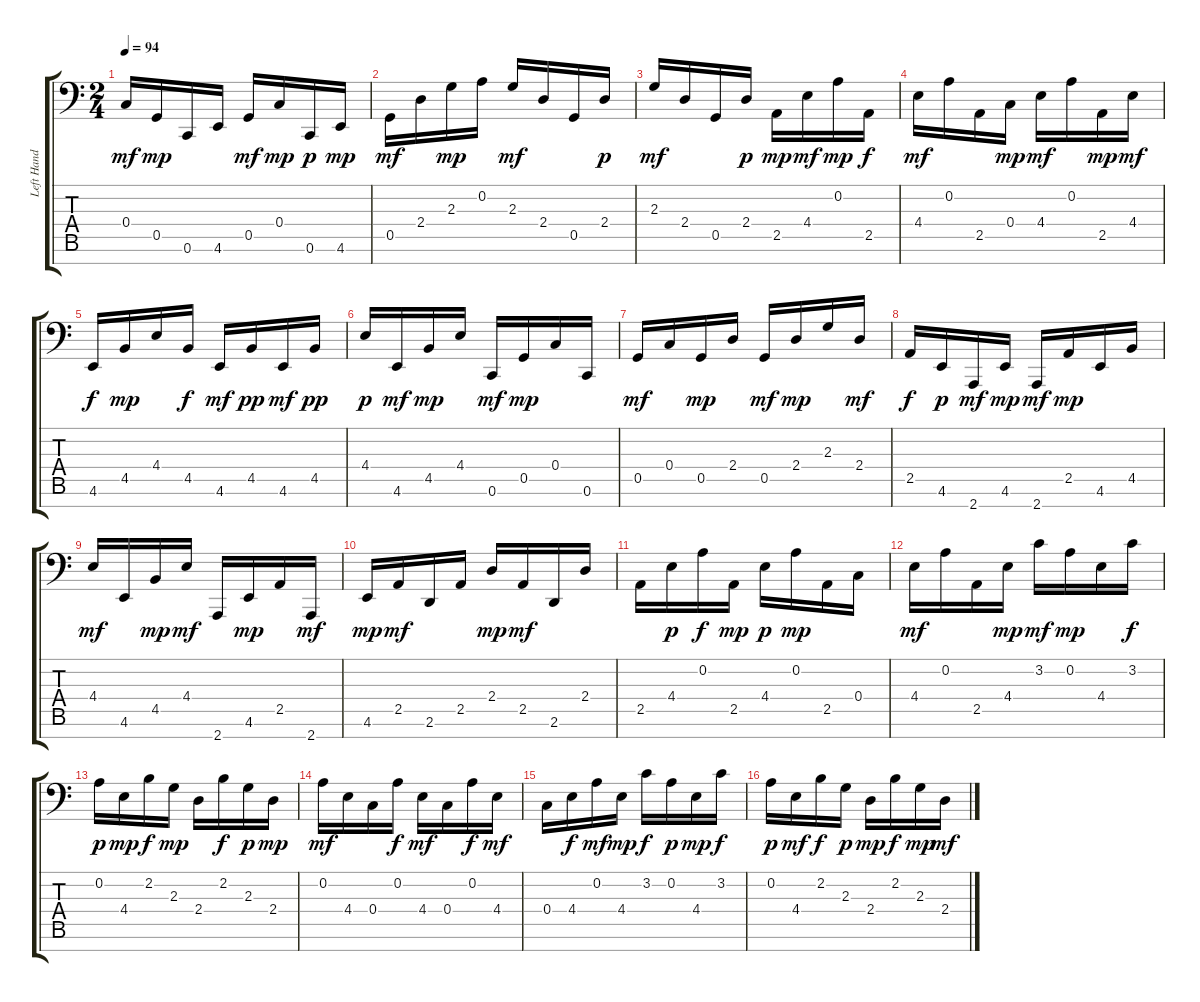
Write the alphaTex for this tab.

\track ("Left Hand Piano" "Left Hand ") {instrument acousticgrandpiano}
\staff {score tabs}
\tuning (D4 A3 F3 C3 G2 C2 G1) {hide}
\ts (2 4)
\tempo 94
\clef f4
\ks c
0.4.16{dy mf} 0.5.16{dy mp} 0.6.16 4.6.16 0.5.16{dy mf} 0.4.16{dy mp} 0.6.16{dy p} 4.6.16{dy mp} |
0.5.16{dy mf} 2.4.16 2.3.16{dy mp} 0.2.16 2.3.16{dy mf} 2.4.16 0.5.16 2.4.16{dy p} |
2.3.16{dy mf} 2.4.16 0.5.16 2.4.16{dy p} 2.5.16{dy mp} 4.4.16{dy mf} 0.2.16{dy mp} 2.5.16{dy f} |
4.4.16{dy mf} 0.2.16 2.5.16 0.4.16{dy mp} 4.4.16{dy mf} 0.2.16 2.5.16{dy mp} 4.4.16{dy mf} |
4.6.16{dy f} 4.5.16{dy mp} 4.4.16 4.5.16{dy f} 4.6.16{dy mf} 4.5.16{dy pp} 4.6.16{dy mf} 4.5.16{dy pp} |
4.4.16{dy p} 4.6.16{dy mf} 4.5.16{dy mp} 4.4.16 0.6.16{dy mf} 0.5.16{dy mp} 0.4.16 0.6.16 |
0.5.16{dy mf} 0.4.16 0.5.16{dy mp} 2.4.16 0.5.16{dy mf} 2.4.16{dy mp} 2.3.16 2.4.16{dy mf} |
2.5.16{dy f} 4.6.16{dy p} 2.7.16{dy mf} 4.6.16{dy mp} 2.7.16{dy mf} 2.5.16{dy mp} 4.6.16 4.5.16 |
4.4.16{dy mf} 4.6.16 4.5.16{dy mp} 4.4.16{dy mf} 2.7.16 4.6.16{dy mp} 2.5.16 2.7.16{dy mf} |
4.6.16{dy mp} 2.5.16{dy mf} 2.6.16 2.5.16 2.4.16{dy mp} 2.5.16{dy mf} 2.6.16 2.4.16 |
2.5.16 4.4.16{dy p} 0.2.16{dy f} 2.5.16{dy mp} 4.4.16{dy p} 0.2.16{dy mp} 2.5.16 0.4.16 |
4.4.16{dy mf} 0.2.16 2.5.16 4.4.16{dy mp} 3.2.16{dy mf} 0.2.16{dy mp} 4.4.16 3.2.16{dy f} |
0.2.16{dy p} 4.4.16{dy mp} 2.2.16{dy f} 2.3.16{dy mp} 2.4.16 2.2.16{dy f} 2.3.16{dy p} 2.4.16{dy mp} |
0.2.16{dy mf} 4.4.16 0.4.16 0.2.16{dy f} 4.4.16{dy mf} 0.4.16 0.2.16{dy f} 4.4.16{dy mf} |
0.4.16 4.4.16{dy f} 0.2.16{dy mf} 4.4.16{dy mp} 3.2.16{dy f} 0.2.16{dy p} 4.4.16{dy mp} 3.2.16{dy f} |
0.2.16{dy p} 4.4.16{dy mf} 2.2.16{dy f} 2.3.16{dy p} 2.4.16{dy mp} 2.2.16{dy f} 2.3.16{dy mp} 2.4.16{dy mf}
